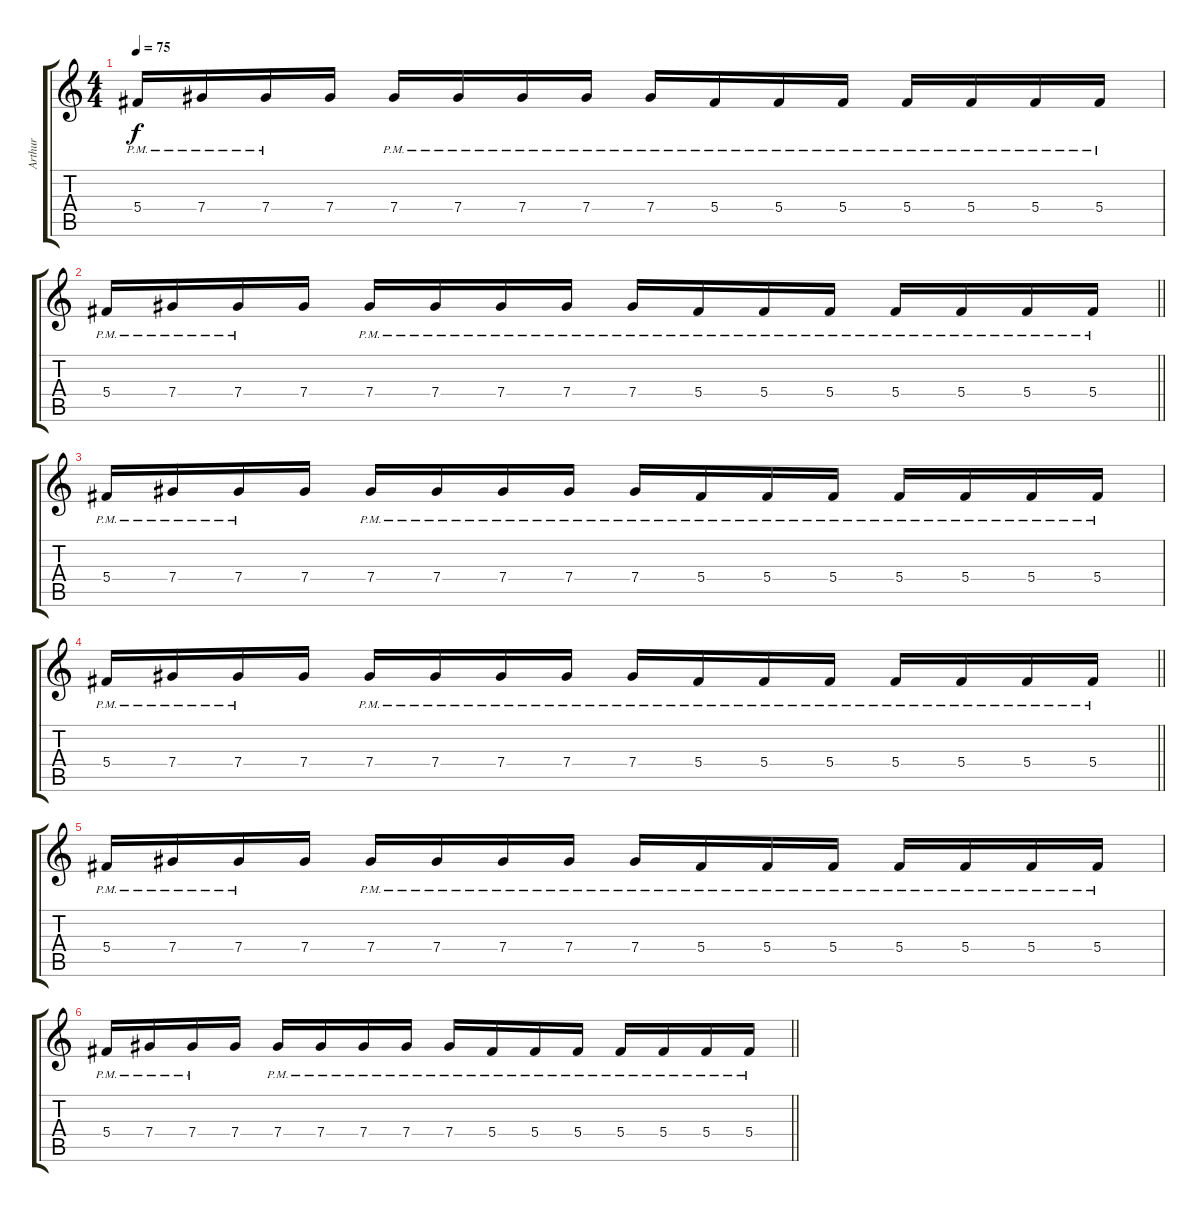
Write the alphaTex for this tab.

\track ("Arthur" "Arthur") {instrument electricguitarclean}
\staff {score tabs}
\tuning (Eb4 Bb3 Gb3 Db3 Ab2 Eb2) {hide}
\ts (4 4)
\tempo 75
\clef g2
\ks c
5.4{pm}.16{dy f volume 12} 7.4{pm}.16 7.4{pm}.16 7.4.16 7.4{pm}.16 7.4{pm}.16 7.4{pm}.16 7.4{pm}.16 7.4{pm}.16 5.4{pm}.16 5.4{pm}.16 5.4{pm}.16 5.4{pm}.16 5.4{pm}.16 5.4{pm}.16 5.4{pm}.16 |
\barLineRight lightlight
5.4{pm}.16 7.4{pm}.16 7.4{pm}.16 7.4.16 7.4{pm}.16 7.4{pm}.16 7.4{pm}.16 7.4{pm}.16 7.4{pm}.16 5.4{pm}.16 5.4{pm}.16 5.4{pm}.16 5.4{pm}.16 5.4{pm}.16 5.4{pm}.16 5.4{pm}.16 |
5.4{pm}.16{volume 0} 7.4{pm}.16 7.4{pm}.16 7.4.16 7.4{pm}.16 7.4{pm}.16 7.4{pm}.16 7.4{pm}.16 7.4{pm}.16 5.4{pm}.16 5.4{pm}.16 5.4{pm}.16 5.4{pm}.16 5.4{pm}.16 5.4{pm}.16 5.4{pm}.16 |
\barLineRight lightlight
5.4{pm}.16 7.4{pm}.16 7.4{pm}.16 7.4.16 7.4{pm}.16 7.4{pm}.16 7.4{pm}.16 7.4{pm}.16 7.4{pm}.16 5.4{pm}.16 5.4{pm}.16 5.4{pm}.16 5.4{pm}.16 5.4{pm}.16 5.4{pm}.16 5.4{pm}.16 |
5.4{pm}.16 7.4{pm}.16 7.4{pm}.16 7.4.16 7.4{pm}.16 7.4{pm}.16 7.4{pm}.16 7.4{pm}.16 7.4{pm}.16 5.4{pm}.16 5.4{pm}.16 5.4{pm}.16 5.4{pm}.16 5.4{pm}.16 5.4{pm}.16 5.4{pm}.16 |
\barLineRight lightlight
5.4{pm}.16 7.4{pm}.16 7.4{pm}.16 7.4.16 7.4{pm}.16 7.4{pm}.16 7.4{pm}.16 7.4{pm}.16 7.4{pm}.16 5.4{pm}.16 5.4{pm}.16 5.4{pm}.16 5.4{pm}.16 5.4{pm}.16 5.4{pm}.16 5.4{pm}.16
